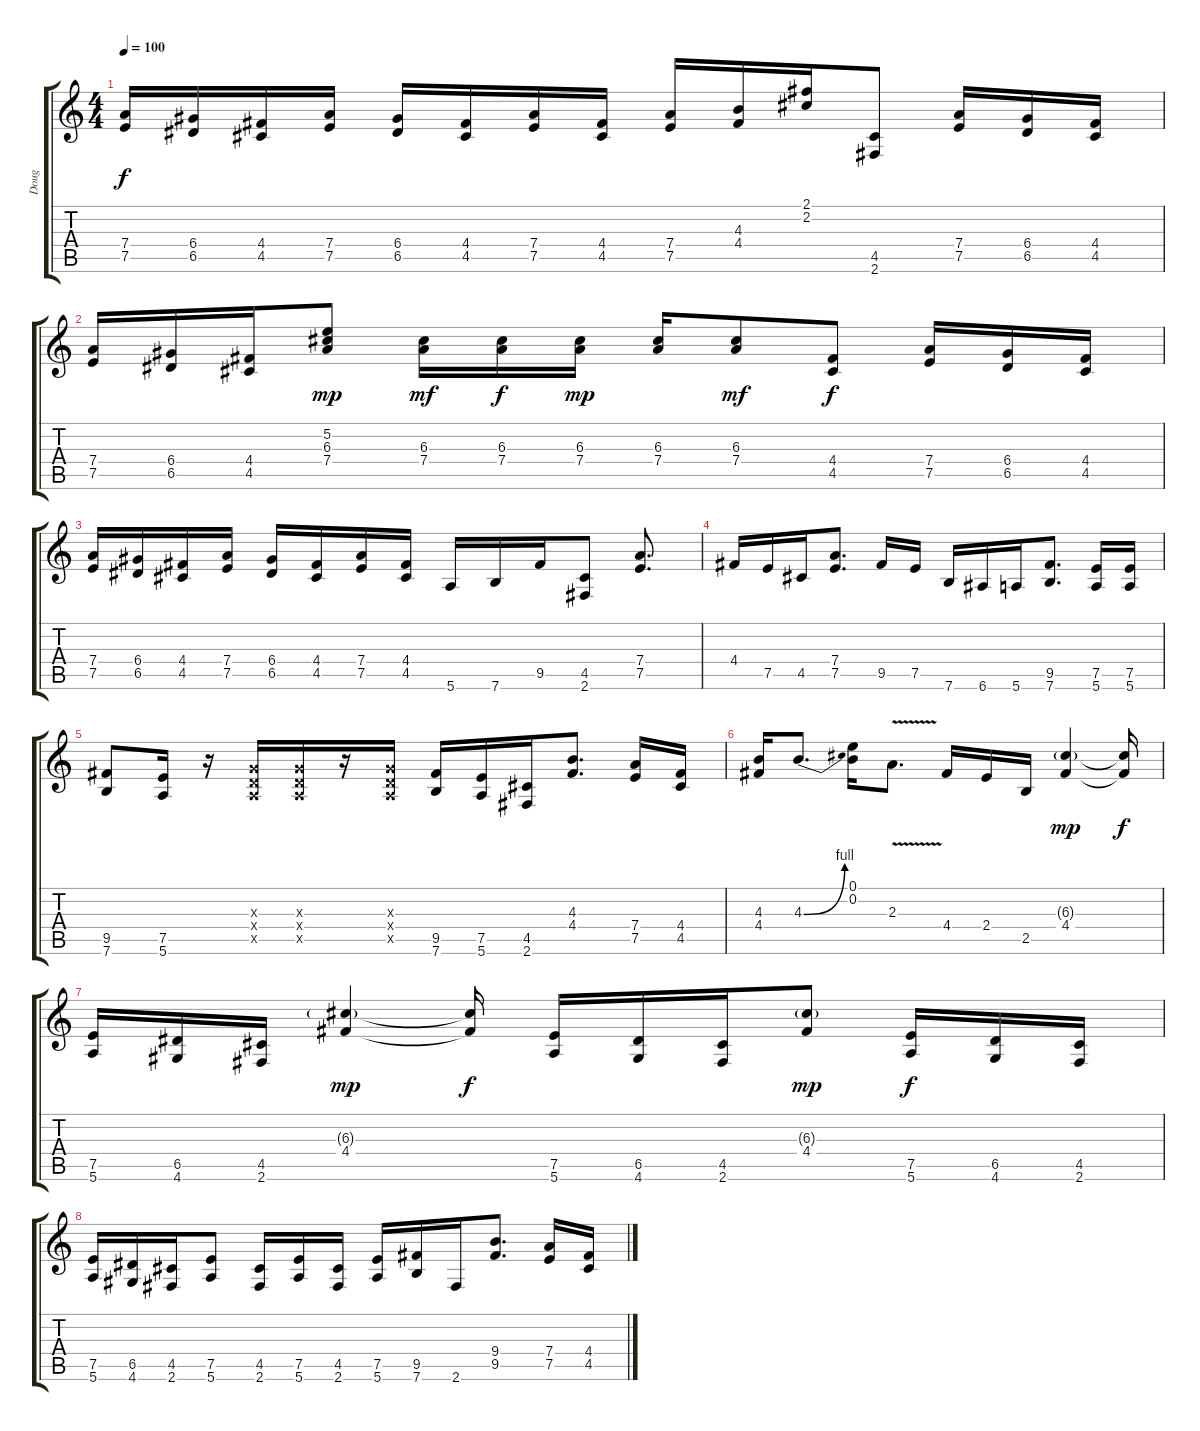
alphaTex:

\track ("Doug" "Doug") {instrument overdrivenguitar}
\staff {score tabs}
\tuning (E4 B3 G3 D3 A2 E2) {hide}
\ts (4 4)
\tempo 100
\clef g2
\ks c
(7.4 7.5).16{dy f} (6.4 6.5).16 (4.4 4.5).16 (7.4 7.5).16 (6.4 6.5).16 (4.4 4.5).16 (7.4 7.5).16 (4.4 4.5).16 (7.4 7.5).16 (4.3 4.4).16 (2.1 2.2).16 (4.5 2.6).8 (7.4 7.5).16 (6.4 6.5).16 (4.4 4.5).16 |
(7.4 7.5).16 (6.4 6.5).16 (4.4 4.5).16 (5.2 6.3 7.4).8{dy mp} (6.3 7.4).16{dy mf} (6.3 7.4).16{dy f} (6.3 7.4).16{dy mp} (6.3 7.4).16 (6.3 7.4).8{dy mf} (4.4 4.5).8{dy f} (7.4 7.5).16 (6.4 6.5).16 (4.4 4.5).16 |
(7.4 7.5).16 (6.4 6.5).16 (4.4 4.5).16 (7.4 7.5).16 (6.4 6.5).16 (4.4 4.5).16 (7.4 7.5).16 (4.4 4.5).16 5.6.16 7.6.16 9.5.16 (4.5 2.6).8 (7.4 7.5).8{d} |
4.4.16 7.5.16 4.5.16 (7.4 7.5).8{d} 9.5.16 7.5.16 7.6.16 6.6.16 5.6.16 (9.5 7.6).8{d} (7.5 5.6).16 (7.5 5.6).16 |
(9.5 7.6).8 (7.5 5.6).16 r.16 (0.3{x} 0.4{x} 0.5{x}).16 (0.3{x} 0.4{x} 0.5{x}).16 r.16 (0.3{x} 0.4{x} 0.5{x}).16 (9.5 7.6).16 (7.5 5.6).16 (4.5 2.6).16 (4.3 4.4).8{d} (7.4 7.5).16 (4.4 4.5).16 |
(4.3 4.4).16 4.3{be (bend 0 0 60 4)}.8{d} (0.1 0.2).16 2.3{v}.8{d} 4.4.16 2.4.16 2.5.16 (6.3{g} 4.4).4{dy mp} (6.3{t} 4.4{t}).16{dy f} |
(7.5 5.6).16 (6.5 4.6).16 (4.5 2.6).16 (6.3{g} 4.4).4{dy mp} (6.3{t} 4.4{t}).16{dy f} (7.5 5.6).16 (6.5 4.6).16 (4.5 2.6).16 (6.3{g} 4.4).8{dy mp} (7.5 5.6).16{dy f} (6.5 4.6).16 (4.5 2.6).16 |
(7.5 5.6).16 (6.5 4.6).16 (4.5 2.6).16 (7.5 5.6).8 (4.5 2.6).16 (7.5 5.6).16 (4.5 2.6).16 (7.5 5.6).16 (9.5 7.6).16 2.6.16 (9.4 9.5).8{d} (7.4 7.5).16 (4.4 4.5).16
